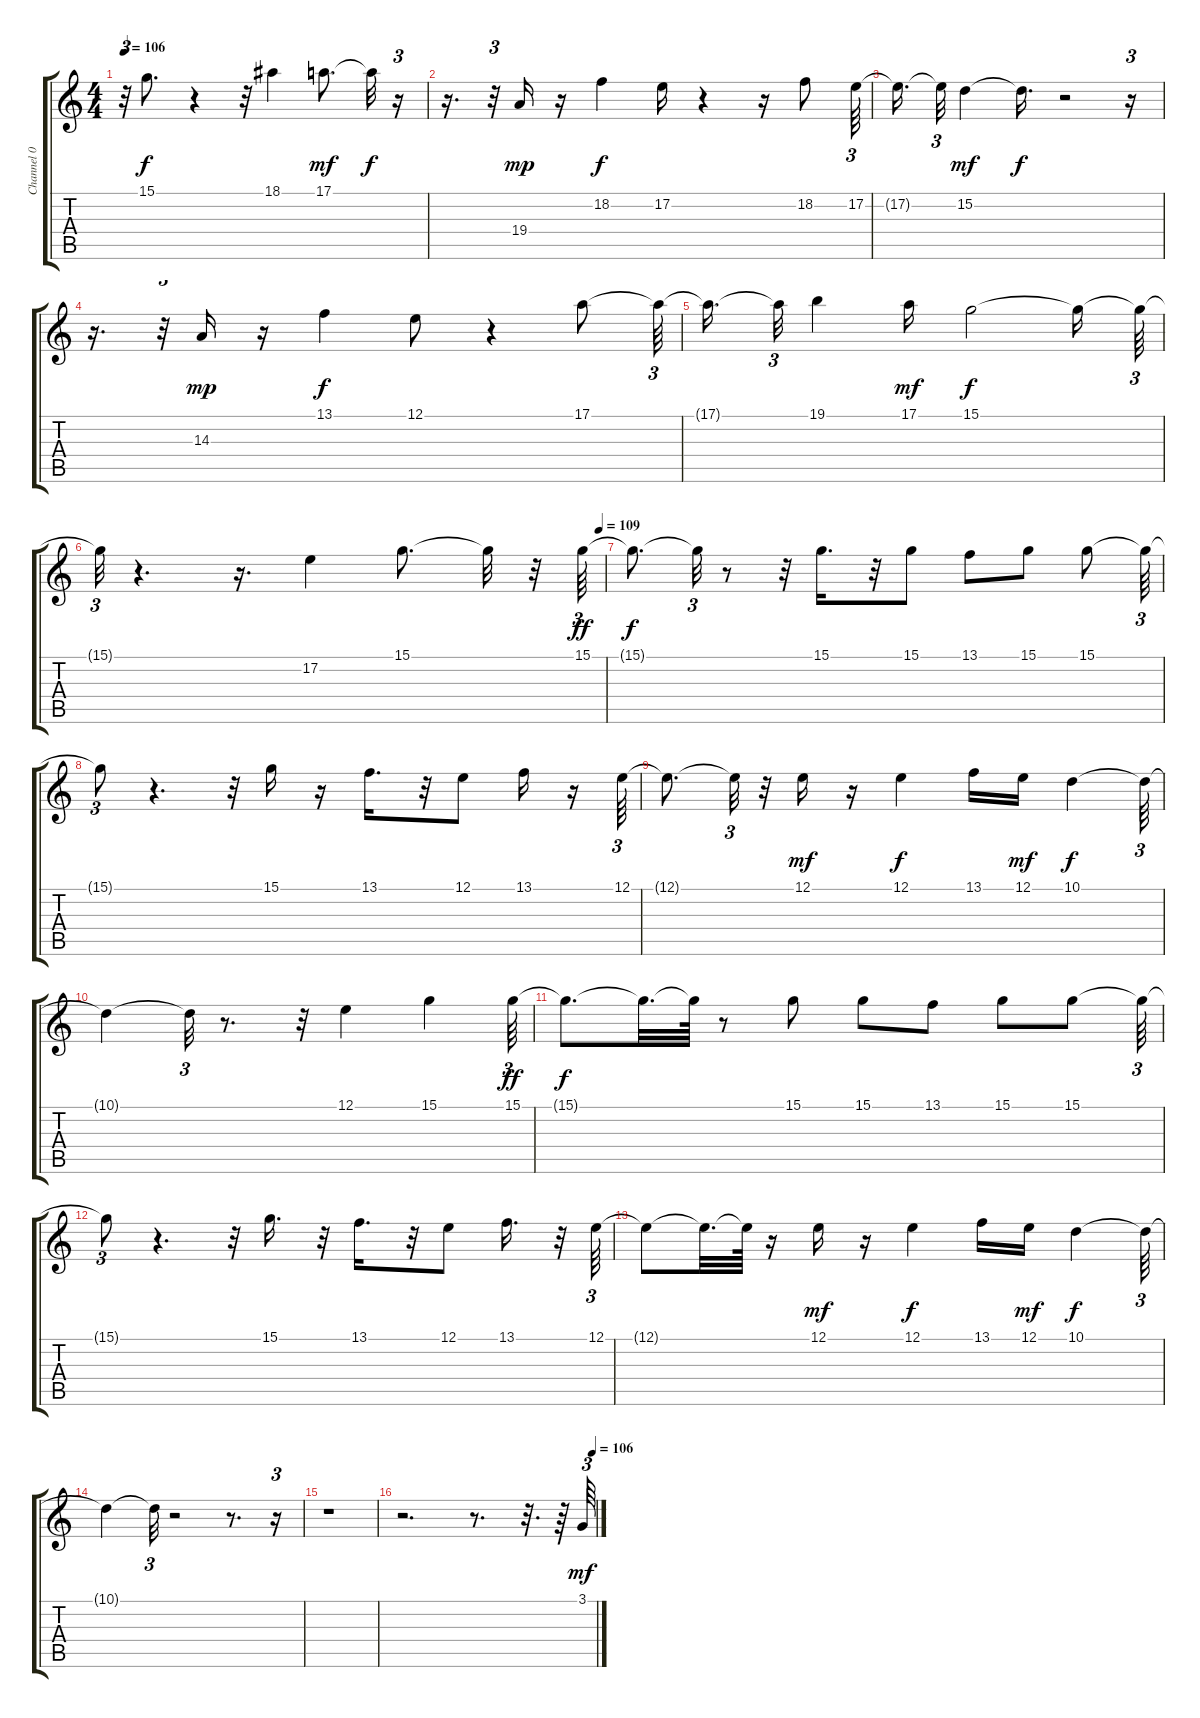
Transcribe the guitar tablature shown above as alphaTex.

\track ("Channel 0" "Channel 0") {instrument flute}
\staff {score tabs}
\tuning (E4 B3 G3 D3 A2 E2) {hide}
\ts (4 4)
\tempo 106
\clef g2
\ks c
r.32{tu (3 2) dy mf} 15.1.8{d dy f} r.4 r.32 18.1.4 17.1.8{d dy mf} 17.1{t}.32{dy f} r.16{tu (3 2)} |
r.16{d} r.32{tu (3 2)} 19.4.16{dy mp} r.16 18.2.4{dy f} 17.2.16 r.4 r.16 18.2.8 17.2.64{tu (3 2)} |
17.2{t}.16{d} 17.2{t}.32{tu (3 2)} 15.2.4{dy mf} 15.2{t}.16{d dy f} r.2 r.16{tu (3 2)} |
r.16{d} r.32{tu (3 2)} 14.3.16{dy mp} r.16 13.1.4{dy f} 12.1.8 r.4 17.1.8 17.1{t}.64{tu (3 2)} |
17.1{t}.16{d} 17.1{t}.32{tu (3 2)} 19.1.4 17.1.16{dy mf} 15.1.2{dy f} 15.1{t}.16 15.1{t}.64{tu (3 2)} |
\tempo (109 0.9895833333333334)
15.1{t}.32{tu (3 2)} r.4{d} r.16{d} 17.2.4 15.1.8{d} 15.1{t}.32 r.32 15.1.64{tu (3 2) dy ff} |
15.1{t}.8{d dy f} 15.1{t}.32{tu (3 2)} r.8 r.32 15.1.16{d} r.32 15.1.8 13.1.8 15.1.8 15.1.8 15.1{t}.64{tu (3 2)} |
15.1{t}.8{tu (3 2)} r.4{d} r.32 15.1.16 r.16 13.1.16{d} r.32 12.1.8 13.1.16 r.16 12.1.64{tu (3 2)} |
12.1{t}.8{d} 12.1{t}.32{tu (3 2)} r.32 12.1.16{dy mf} r.16 12.1.4{dy f} 13.1.16 12.1.16{dy mf} 10.1.4{dy f} 10.1{t}.64{tu (3 2)} |
10.1{t}.4 10.1{t}.32{tu (3 2)} r.8{d} r.32 12.1.4 15.1.4 15.1.64{tu (3 2) dy ff} |
15.1{t}.8{d dy f} 15.1{t}.32{d} 15.1{t}.64 r.8 15.1.8 15.1.8 13.1.8 15.1.8 15.1.8 15.1{t}.64{tu (3 2)} |
15.1{t}.8{tu (3 2)} r.4{d} r.32 15.1.16{d} r.32 13.1.16{d} r.32 12.1.8 13.1.16{d} r.32 12.1.64{tu (3 2)} |
12.1{t}.8 12.1{t}.32{d} 12.1{t}.64 r.16 12.1.16{dy mf} r.16 12.1.4{dy f} 13.1.16 12.1.16{dy mf} 10.1.4{dy f} 10.1{t}.64{tu (3 2)} |
10.1{t}.4 10.1{t}.32{tu (3 2)} r.2 r.8{d} r.16{tu (3 2)} |
r.1 |
\tempo (106 0.984375)
r.2{d} r.8{d} r.32{d} r.64 3.1.64{tu (3 2) dy mf}
